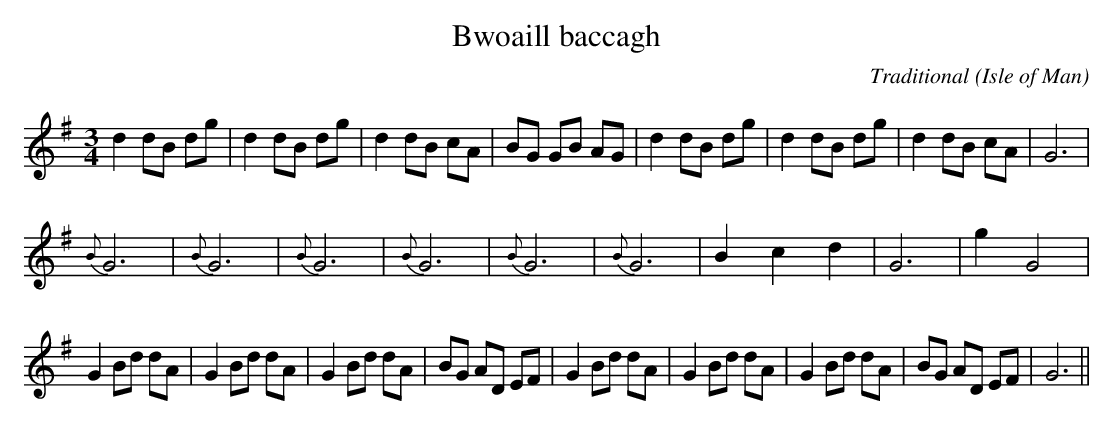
X:1
T:Bwoaill baccagh
C:Traditional
O:Isle of Man
M:3/4
L:1/8
K:G
d2 dB dg|d2 dB dg|d2 dB cA|BG GB AG|d2 dB dg|d2 dB dg|d2 dB cA|G6|
{B}G6|{B}G6|{B}G6|{B}G6|{B}G6|{B}G6|B2 c2 d2|G6 |g2 G4|
G2 Bd dA|G2 Bd dA|G2 Bd dA|BG AD EF|G2 Bd dA|G2 Bd dA|G2 Bd dA|BG AD EF|G6||
